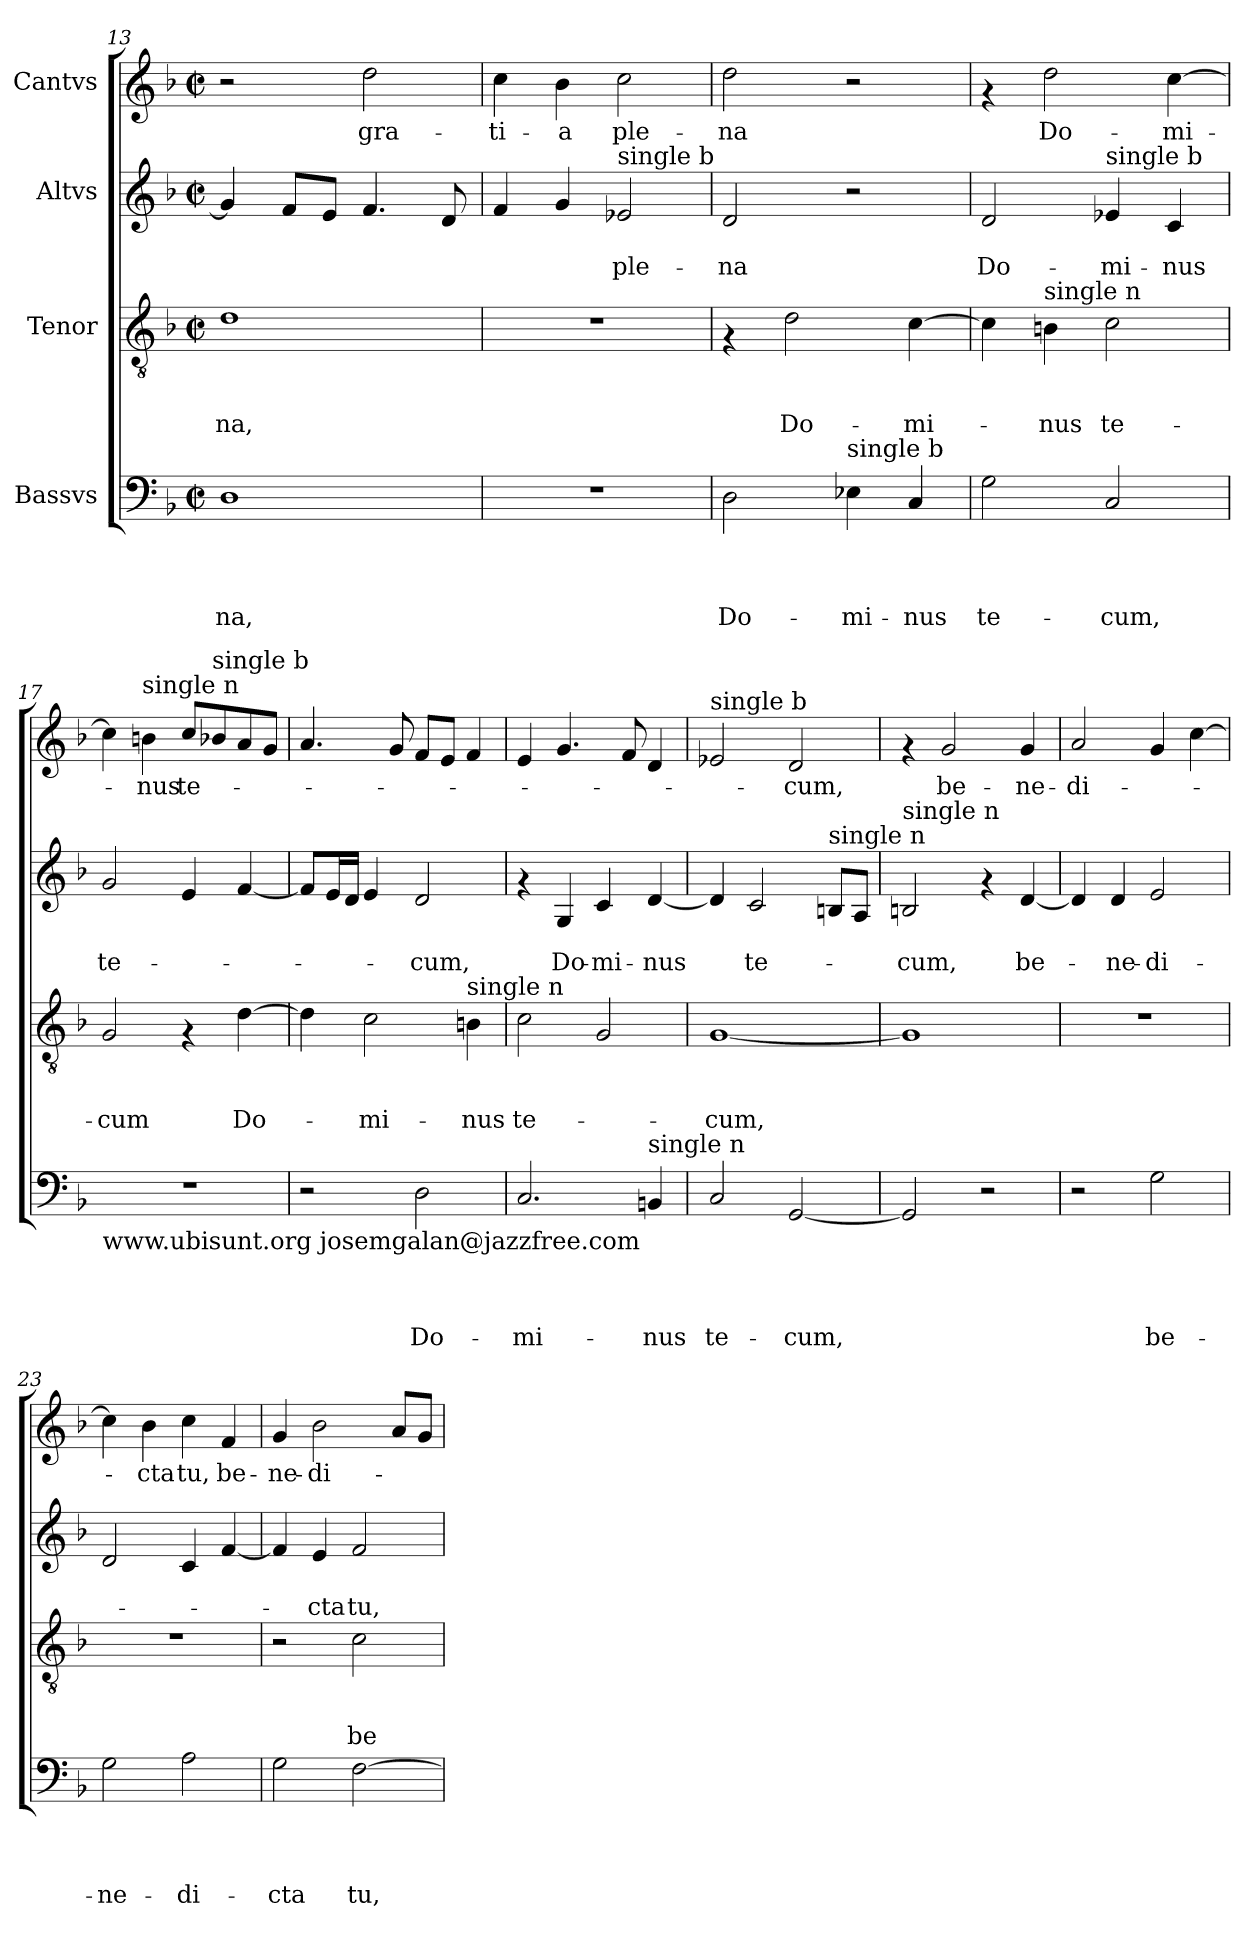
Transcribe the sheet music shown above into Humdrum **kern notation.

**kern	**text	**text	**text	**text	**kern	**text	**text	**text	**kern	**text	**text	**kern	**text
*part4	*part4	*part4	*part4	*part4	*part3	*part3	*part3	*part3	*part2	*part2	*part2	*part1	*part1
*staff4	*staff4	*staff4	*staff4	*staff4	*staff3	*staff3	*staff3	*staff3	*staff2	*staff2	*staff2	*staff1	*staff1
*I"Bassvs	*	*	*	*	*I"Tenor	*	*	*	*I"Altvs	*	*	*I"Cantvs	*
*clefF4	*	*	*	*	*clefGv2	*	*	*	*clefG2	*	*	*clefG2	*
*k[b-]	*	*	*	*	*k[b-]	*	*	*	*k[b-]	*	*	*k[b-]	*
*F:	*	*	*	*	*F:	*	*	*	*F:	*	*	*F:	*
*M2/2	*	*	*	*	*M2/2	*	*	*	*M2/2	*	*	*M2/2	*
*met(c|)	*	*	*	*	*met(c|)	*	*	*	*met(c|)	*	*	*met(c|)	*
=13	=13	=13	=13	=13	=13	=13	=13	=13	=13	=13	=13	=13	=13
!	!	!	!	!LO:LY:b	!	!	!	!LO:LY:b	!	!	!	!	!
1D	.	.	.	-na,	1d	.	.	-na,	4g/]	.	.	2r	.
.	.	.	.	.	.	.	.	.	8f/L	.	.	.	.
.	.	.	.	.	.	.	.	.	8e/J	.	.	.	.
!	!	!	!	!	!	!	!	!	!	!	!	!	!LO:LY:b
.	.	.	.	.	.	.	.	.	4.f/	.	.	2dd\	gra-
.	.	.	.	.	.	.	.	.	8d/	.	.	.	.
!!LO:PB:g=z
=14	=14	=14	=14	=14	=14	=14	=14	=14	=14	=14	=14	=14	=14
!	!	!	!	!	!	!	!	!	!	!	!	!	!LO:LY:b
1r	.	.	.	.	1r	.	.	.	4f/	.	.	4cc\	-ti-
!	!	!	!	!	!	!	!	!	!	!	!	!	!LO:LY:b
.	.	.	.	.	.	.	.	.	4g/	.	.	4b-\	-a
!	!	!	!	!	!	!	!	!	!LO:TX:a:t=single b	!	!	!	!
!	!	!	!	!	!	!	!	!	!	!	!LO:LY:b	!	!LO:LY:b
.	.	.	.	.	.	.	.	.	2e-/	.	ple-	2cc\	ple-
=15	=15	=15	=15	=15	=15	=15	=15	=15	=15	=15	=15	=15	=15
!	!	!	!	!LO:LY:b	!	!	!	!	!	!	!LO:LY:b	!	!LO:LY:b
2D\	.	.	.	Do-	4rF	.	.	.	2d/	.	-na	2dd\	-na
!	!	!	!	!	!	!	!	!LO:LY:b	!	!	!	!	!
.	.	.	.	.	2d\	.	.	Do-	.	.	.	.	.
!LO:TX:a:t=single b	!	!	!	!	!	!	!	!	!	!	!	!	!
!	!	!	!	!LO:LY:b	!	!	!	!	!	!	!	!	!
4E-\	.	.	.	-mi-	.	.	.	.	2r	.	.	2r	.
!	!	!	!	!LO:LY:b	!	!	!	!LO:LY:b	!	!	!	!	!
4C/	.	.	.	-nus	[>4c\	.	.	-mi-	.	.	.	.	.
=16	=16	=16	=16	=16	=16	=16	=16	=16	=16	=16	=16	=16	=16
!	!	!	!	!LO:LY:b	!	!	!	!	!	!	!LO:LY:b	!	!
2G\	.	.	.	te-	4c\]	.	.	.	2d/	.	Do-	4rf	.
!	!	!	!	!	!LO:TX:a:t=single n	!	!	!	!	!	!	!	!
!	!	!	!	!	!	!	!	!LO:LY:b	!	!	!	!	!LO:LY:b
.	.	.	.	.	4Bn\	.	.	-nus	.	.	.	2dd\	Do-
!	!	!	!	!	!	!	!	!	!LO:TX:a:t=single b	!	!	!	!
!	!	!	!	!LO:LY:b	!	!	!	!LO:LY:b	!	!	!LO:LY:b	!	!
2C/	.	.	.	-cum,	2c\	.	.	te-	4e-/	.	-mi-	.	.
!	!	!	!	!	!	!	!	!	!	!	!LO:LY:b	!	!LO:LY:b
.	.	.	.	.	.	.	.	.	4c/	.	-nus	[>4cc\	-mi-
=17	=17	=17	=17	=17	=17	=17	=17	=17	=17	=17	=17	=17	=17
!LO:TX:b:t=www.ubisunt.org josemgalan@jazzfree.com	!	!	!	!	!	!	!	!	!	!	!	!	!
!	!	!	!	!	!	!	!	!LO:LY:b	!	!	!LO:LY:b	!	!
1r	.	.	.	.	2G/	.	.	-cum	2g/	.	te-	4cc\]	.
!	!	!	!	!	!	!	!	!	!	!	!	!LO:TX:a:t=single n	!
!	!	!	!	!	!	!	!	!	!	!	!	!	!LO:LY:b
.	.	.	.	.	.	.	.	.	.	.	.	4b\	-nus
!	!	!	!	!	!	!	!	!	!	!	!	!	!LO:LY:b
.	.	.	.	.	4rF	.	.	.	4e/	.	.	8cc/L	te-
!	!	!	!	!	!	!	!	!	!	!	!	!LO:TX:a:t=single b	!
.	.	.	.	.	.	.	.	.	.	.	.	8b-/	.
!	!	!	!	!	!	!	!	!LO:LY:b	!	!	!	!	!
.	.	.	.	.	[>4d\	.	.	Do-	[<4f/	.	.	8a/	.
.	.	.	.	.	.	.	.	.	.	.	.	8g/J	.
=18	=18	=18	=18	=18	=18	=18	=18	=18	=18	=18	=18	=18	=18
2r	.	.	.	.	4d\]	.	.	.	8f/L]	.	.	4.a/	.
.	.	.	.	.	.	.	.	.	16e/L	.	.	.	.
.	.	.	.	.	.	.	.	.	16d/JJ	.	.	.	.
!	!	!	!	!	!	!	!	!LO:LY:b	!	!	!	!	!
.	.	.	.	.	2c\	.	.	-mi-	4e/	.	.	.	.
.	.	.	.	.	.	.	.	.	.	.	.	8g/	.
!	!	!	!	!LO:LY:b	!	!	!	!	!	!	!LO:LY:b	!	!
2D\	.	.	.	Do-	.	.	.	.	2d/	.	-cum,	8f/L	.
.	.	.	.	.	.	.	.	.	.	.	.	8e/J	.
!	!	!	!	!	!LO:TX:a:t=single n	!	!	!	!	!	!	!	!
!	!	!	!	!	!	!	!	!LO:LY:b	!	!	!	!	!
.	.	.	.	.	4Bn\	.	.	-nus	.	.	.	4f/	.
=19	=19	=19	=19	=19	=19	=19	=19	=19	=19	=19	=19	=19	=19
!	!	!	!	!LO:LY:b	!	!	!	!LO:LY:b	!	!	!	!	!
2.C/	.	.	.	-mi-	2c\	.	.	te-	4rf	.	.	4e/	.
!	!	!	!	!	!	!	!	!	!	!	!LO:LY:b	!	!
.	.	.	.	.	.	.	.	.	4G/	.	Do-	4.g/	.
!	!	!	!	!	!	!	!	!	!	!	!LO:LY:b	!	!
.	.	.	.	.	2G/	.	.	.	4c/	.	-mi-	.	.
.	.	.	.	.	.	.	.	.	.	.	.	8f/	.
!LO:TX:a:t=single n	!	!	!	!	!	!	!	!	!	!	!	!	!
!	!	!	!	!LO:LY:b	!	!	!	!	!	!	!LO:LY:b	!	!
4BB/	.	.	.	-nus	.	.	.	.	[>4d/	.	-nus	4d/	.
!!LO:PB:g=z
=20	=20	=20	=20	=20	=20	=20	=20	=20	=20	=20	=20	=20	=20
!	!	!	!	!	!	!	!	!	!	!	!	!LO:TX:a:t=single b	!
!	!	!	!	!LO:LY:b	!	!	!	!LO:LY:b	!	!	!	!	!
2C/	.	.	.	te-	[<1G	.	.	-cum,	4d/]	.	.	2e-/	.
!	!	!	!	!	!	!	!	!	!	!	!LO:LY:b	!	!
.	.	.	.	.	.	.	.	.	2c/	.	te-	.	.
!	!	!	!	!LO:LY:b	!	!	!	!	!	!	!	!	!LO:LY:b
[<2GG/	.	.	.	-cum,	.	.	.	.	.	.	.	2d/	-cum,
!	!	!	!	!	!	!	!	!	!LO:TX:a:t=single n	!	!	!	!
.	.	.	.	.	.	.	.	.	8B/L	.	.	.	.
.	.	.	.	.	.	.	.	.	8A/J	.	.	.	.
=21	=21	=21	=21	=21	=21	=21	=21	=21	=21	=21	=21	=21	=21
!	!	!	!	!	!	!	!	!	!LO:TX:a:t=single n	!	!	!	!
!	!	!	!	!	!	!	!	!	!	!	!LO:LY:b	!	!
2GG/]	.	.	.	.	1G]	.	.	.	2B/	.	-cum,	4rf	.
!	!	!	!	!	!	!	!	!	!	!	!	!	!LO:LY:b
.	.	.	.	.	.	.	.	.	.	.	.	2g/	be-
2r	.	.	.	.	.	.	.	.	4rf	.	.	.	.
!	!	!	!	!	!	!	!	!	!	!	!LO:LY:b	!	!LO:LY:b
.	.	.	.	.	.	.	.	.	[<4d/	.	be-	4g/	-ne-
=22	=22	=22	=22	=22	=22	=22	=22	=22	=22	=22	=22	=22	=22
!	!	!	!	!	!	!	!	!	!	!	!	!	!LO:LY:b
2r	.	.	.	.	1r	.	.	.	4d/]	.	.	2a/	-di-
!	!	!	!	!	!	!	!	!	!	!	!LO:LY:b	!	!
.	.	.	.	.	.	.	.	.	4d/	.	-ne-	.	.
!	!	!	!	!LO:LY:b	!	!	!	!	!	!	!LO:LY:b	!	!
2G\	.	.	.	be-	.	.	.	.	2e/	.	-di-	4g/	.
.	.	.	.	.	.	.	.	.	.	.	.	[>4cc\	.
=23	=23	=23	=23	=23	=23	=23	=23	=23	=23	=23	=23	=23	=23
!	!	!	!	!LO:LY:b	!	!	!	!	!	!	!	!	!
2G\	.	.	.	-ne-	1r	.	.	.	2d/	.	.	4cc\]	.
!	!	!	!	!	!	!	!	!	!	!	!	!	!LO:LY:b
.	.	.	.	.	.	.	.	.	.	.	.	4b-\	-cta
!	!	!	!	!LO:LY:b	!	!	!	!	!	!	!	!	!LO:LY:b
2A\	.	.	.	-di-	.	.	.	.	4c/	.	.	4cc\	tu,
!	!	!	!	!	!	!	!	!	!	!	!	!	!LO:LY:b
.	.	.	.	.	.	.	.	.	[<4f/	.	.	4f/	be-
=24	=24	=24	=24	=24	=24	=24	=24	=24	=24	=24	=24	=24	=24
!	!	!	!	!LO:LY:b	!	!	!	!	!	!	!	!	!LO:LY:b
2G\	.	.	.	-cta	2r	.	.	.	4f/]	.	.	4g/	-ne-
!	!	!	!	!	!	!	!	!	!	!	!LO:LY:b	!	!LO:LY:b
.	.	.	.	.	.	.	.	.	4e/	.	-cta	2b-\	-di-
!	!	!	!	!LO:LY:b	!	!	!	!LO:LY:b	!	!	!LO:LY:b	!	!
[>2F\	.	.	.	tu,	2c\	.	.	be-	2f/	.	tu,	.	.
.	.	.	.	.	.	.	.	.	.	.	.	8a/L	.
.	.	.	.	.	.	.	.	.	.	.	.	8g/J	.
=	=	=	=	=	=	=	=	=	=	=	=	=	=
*-	*-	*-	*-	*-	*-	*-	*-	*-	*-	*-	*-	*-	*-
